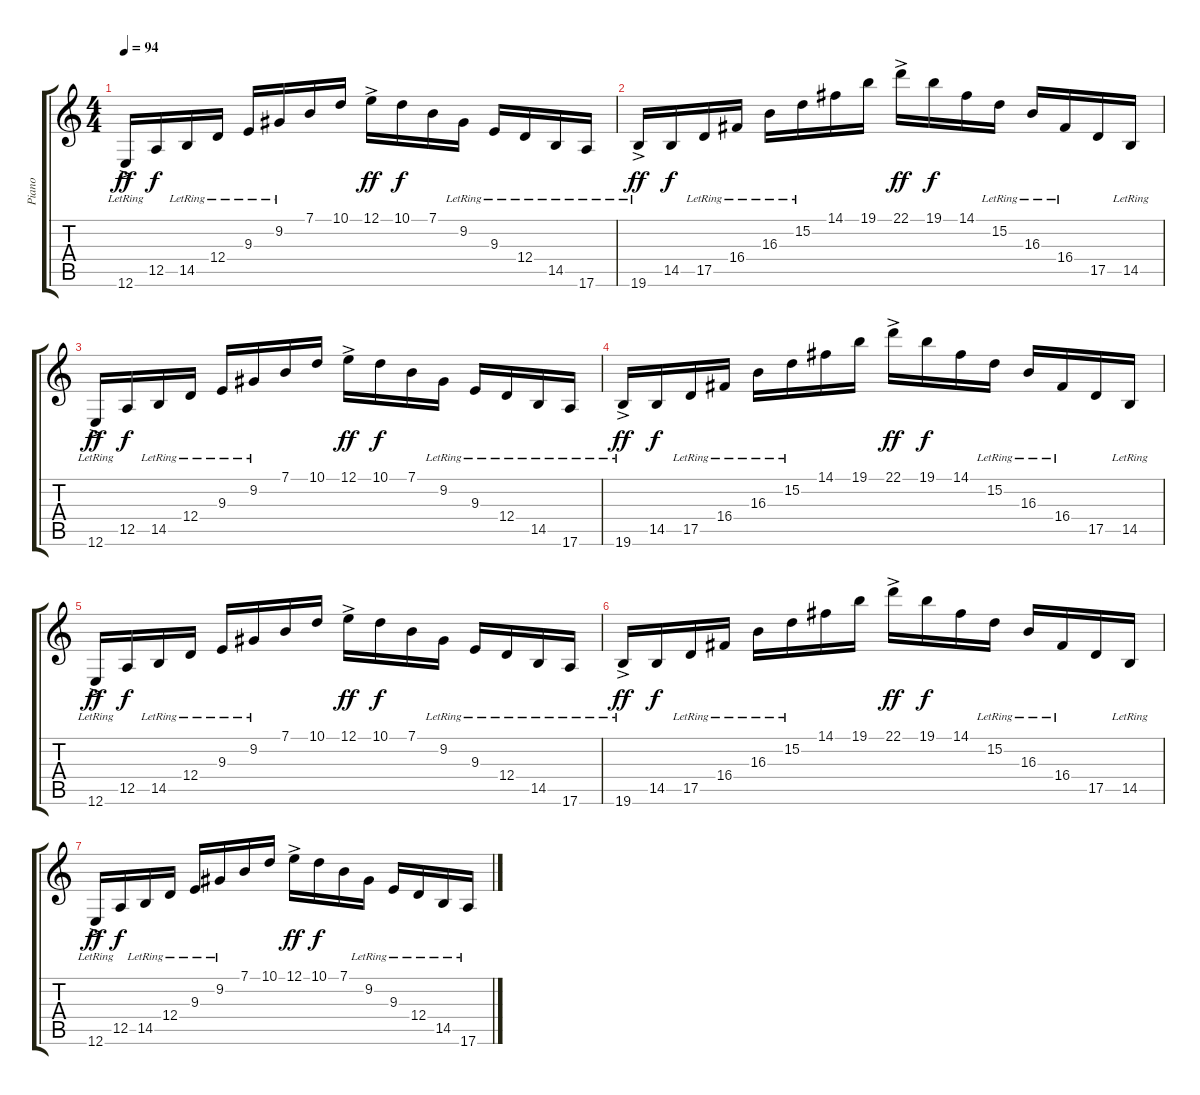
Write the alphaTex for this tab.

\track ("Piano" "Piano") {instrument honkytonkpiano}
\staff {score tabs}
\tuning (E4 B3 G3 D3 A2 E2) {hide}
\ts (4 4)
\tempo 94
\clef g2
\ks c
12.6{ac lr}.16{dy ff} 12.5.16{dy f} 14.5{lr}.16 12.4{lr}.16 9.3{lr}.16 9.2{lr}.16 7.1.16 10.1.16 12.1{ac}.16{dy ff} 10.1.16{dy f} 7.1.16 9.2{lr}.16 9.3{lr}.16 12.4{lr}.16 14.5{lr}.16 17.6{lr}.16 |
19.6{ac lr}.16{dy ff} 14.5.16{dy f} 17.5{lr}.16 16.4{lr}.16 16.3{lr}.16 15.2{lr}.16 14.1.16 19.1.16 22.1{ac}.16{dy ff} 19.1.16{dy f} 14.1.16 15.2{lr}.16 16.3{lr}.16 16.4{lr}.16 17.5.16 14.5{lr}.16 |
12.6{ac lr}.16{dy ff} 12.5.16{dy f} 14.5{lr}.16 12.4{lr}.16 9.3{lr}.16 9.2{lr}.16 7.1.16 10.1.16 12.1{ac}.16{dy ff} 10.1.16{dy f} 7.1.16 9.2{lr}.16 9.3{lr}.16 12.4{lr}.16 14.5{lr}.16 17.6{lr}.16 |
19.6{ac lr}.16{dy ff} 14.5.16{dy f} 17.5{lr}.16 16.4{lr}.16 16.3{lr}.16 15.2{lr}.16 14.1.16 19.1.16 22.1{ac}.16{dy ff} 19.1.16{dy f} 14.1.16 15.2{lr}.16 16.3{lr}.16 16.4{lr}.16 17.5.16 14.5{lr}.16 |
12.6{ac lr}.16{dy ff} 12.5.16{dy f} 14.5{lr}.16 12.4{lr}.16 9.3{lr}.16 9.2{lr}.16 7.1.16 10.1.16 12.1{ac}.16{dy ff} 10.1.16{dy f} 7.1.16 9.2{lr}.16 9.3{lr}.16 12.4{lr}.16 14.5{lr}.16 17.6{lr}.16 |
19.6{ac lr}.16{dy ff} 14.5.16{dy f} 17.5{lr}.16 16.4{lr}.16 16.3{lr}.16 15.2{lr}.16 14.1.16 19.1.16 22.1{ac}.16{dy ff} 19.1.16{dy f} 14.1.16 15.2{lr}.16 16.3{lr}.16 16.4{lr}.16 17.5.16 14.5{lr}.16 |
12.6{ac lr}.16{dy ff} 12.5.16{dy f} 14.5{lr}.16 12.4{lr}.16 9.3{lr}.16 9.2{lr}.16 7.1.16 10.1.16 12.1{ac}.16{dy ff} 10.1.16{dy f} 7.1.16 9.2{lr}.16 9.3{lr}.16 12.4{lr}.16 14.5{lr}.16 17.6{lr}.16
